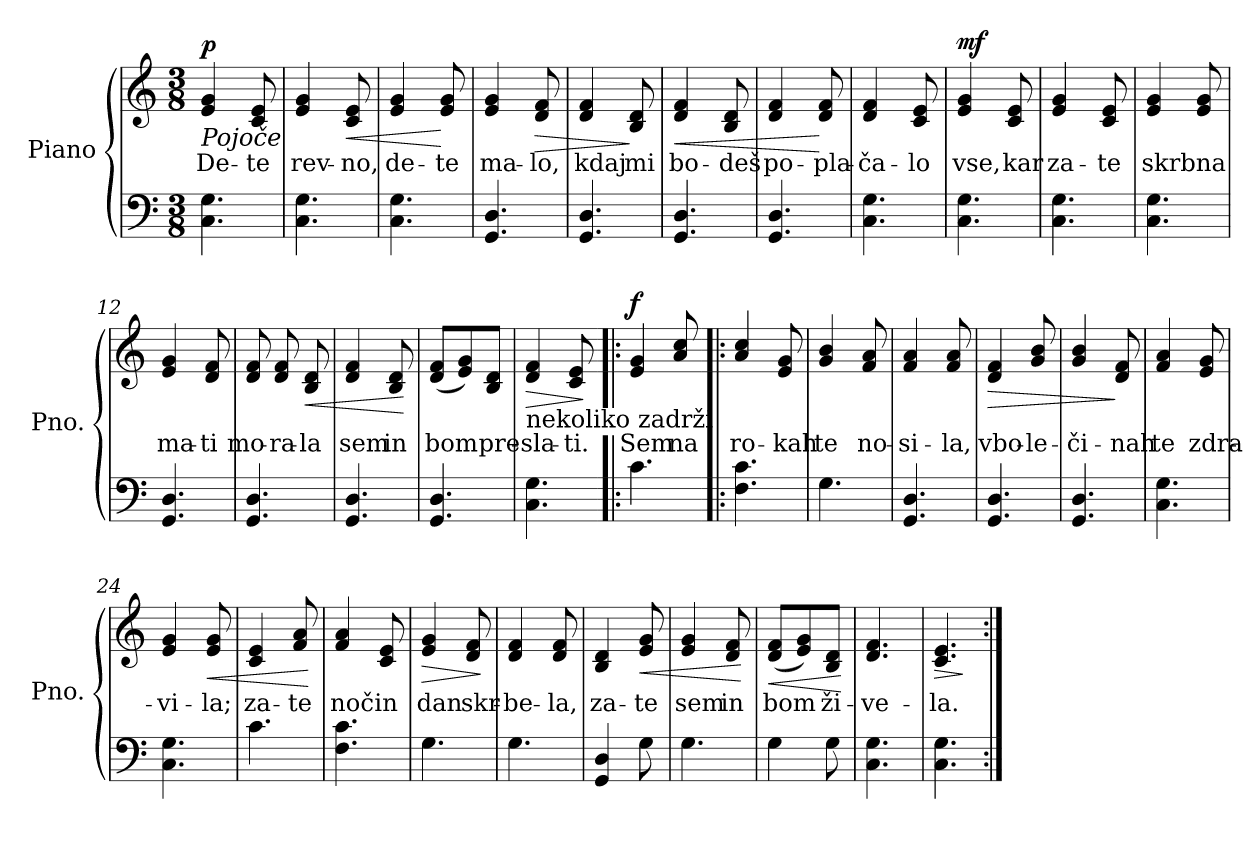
**kern	**kern	**text	**dynam
*part1	*part1	*part1	*part1
*staff2	*staff1	*staff1	*staff1/2
*I"Piano	*	*	*
*I'Pno.	*	*	*
*clefF4	*clefG2	*	*
*k[]	*k[]	*	*
*M3/8	*M3/8	*	*
*MM180	*MM180	*	*
=1	=1	=1	=1
!	!LO:TX:b:i:t=Pojoče	!	!
!	!	!	!LO:DY:b
4.C\ 4.G\	4e/ 4g/	De-	p
.	8c/ 8e/	-te	.
=2	=2	=2	=2
4.C\ 4.G\	4e/ 4g/	rev-	.
!	!	!	!LO:HP:b
.	8c/ 8e/	-no,	<
=3	=3	=3	=3
4.C\ 4.G\	4e/ 4g/	de-	.
.	8e/ 8g/	-te	[
=4	=4	=4	=4
4.GG/ 4.D/	4e/ 4g/	ma-	.
!	!	!	!LO:HP:b
.	8d/ 8f/	-lo,	>
=5	=5	=5	=5
4.GG/ 4.D/	4d/ 4f/	kdaj	.
.	8B/ 8d/	mi	]
=6	=6	=6	=6
!	!	!	!LO:HP:b
4.GG/ 4.D/	4d/ 4f/	bo-	<
.	8B/ 8d/	-deš	.
=7	=7	=7	=7
4.GG/ 4.D/	4d/ 4f/	po-	.
.	8d/ 8f/	-pla-	[
=8	=8	=8	=8
4.C\ 4.G\	4d/ 4f/	-ča-	.
.	8c/ 8e/	-lo	.
=9	=9	=9	=9
!	!	!	!LO:DY:b
4.C\ 4.G\	4e/ 4g/	vse,	mf
.	8c/ 8e/	kar	.
=10	=10	=10	=10
4.C\ 4.G\	4e/ 4g/	za-	.
.	8c/ 8e/	-te	.
!!LO:LB:g=z
=11	=11	=11	=11
4.C\ 4.G\	4e/ 4g/	skrbna	.
.	8e/ 8g/	.	.
=12	=12	=12	=12
4.GG/ 4.D/	4e/ 4g/	ma-	.
.	8d/ 8f/	-ti	.
=13	=13	=13	=13
4.GG/ 4.D/	8d/ 8f/	mo-	.
.	8d/ 8f/	-ra-	.
!	!	!	!LO:HP:b
.	8B/ 8d/	-la	<
=14	=14	=14	=14
4.GG/ 4.D/	4d/ 4f/	sem	.
.	8B/ 8d/	in	.
.	.	.	[
=15	=15	=15	=15
4.GG/ 4.D/	(<8d/ 8f/L	bom	.
.	8e/ 8g/)	.	.
.	8B/ 8d/J	pre-	.
=16	=16	=16	=16
!	!LO:TX:b:t=nekoliko zadrži	!	!
!	!	!	!LO:HP:b
4.C\ 4.G\	4d/ 4f/	-sla-	>
.	8c/ 8e/	-ti.	.
.	.	.	]
=17|!:	=17|!:	=17|!:	=17|!:
!	!	!	!LO:DY:a
4.c\	4e/ 4g/	Sem	f
.	8a/ 8cc/	na	.
=18	=18	=18	=18
4.F\ 4.c\	4a/ 4cc/	ro-	.
.	8e/ 8g/	-kah	.
=19	=19	=19	=19
4.G\	4g/ 4b/	te	.
.	8f/ 8a/	no-	.
=20	=20	=20	=20
4.GG/ 4.D/	4f/ 4a/	-si-	.
.	8f/ 8a/	-la,	.
=21	=21	=21	=21
!	!	!	!LO:HP:b
4.GG/ 4.D/	4d/ 4f/	vbo-	>
.	8g/ 8b/	-le-	.
!!LO:LB:g=z
=22	=22	=22	=22
4.GG/ 4.D/	4g/ 4b/	-či-	.
.	8d/ 8f/	-nah	]
=23	=23	=23	=23
4.C\ 4.G\	4f/ 4a/	te	.
.	8e/ 8g/	zdra-	.
=24	=24	=24	=24
4.C\ 4.G\	4e/ 4g/	-vi-	.
!	!	!	!LO:HP:b
.	8e/ 8g/	-la;	<
=25	=25	=25	=25
4.c\	4c/ 4e/	za-	.
.	8f/ 8a/	-te	.
.	.	.	[
=26	=26	=26	=26
4.F\ 4.c\	4f/ 4a/	noč	.
.	8c/ 8e/	in	.
=27	=27	=27	=27
!	!	!	!LO:HP:b
4.G\	4e/ 4g/	dan	>
.	8d/ 8f/	skr-	.
.	.	.	]
=28	=28	=28	=28
4.G\	4d/ 4f/	-be-	.
.	8d/ 8f/	-la,	.
=29	=29	=29	=29
4GG/ 4D/	4B/ 4d/	za-	.
!	!	!	!LO:HP:b
8G\	8e/ 8g/	-te	<
=30	=30	=30	=30
4.G\	4e/ 4g/	sem	.
.	8d/ 8f/	in	.
.	.	.	[
=31	=31	=31	=31
!	!	!	!LO:HP:b
4G\	(<8d/ 8f/L	bom	<
.	8e/ 8g/)	.	.
8G\	8B/ 8d/J	ži-	.
.	.	.	[
=32	=32	=32	=32
4.C\ 4.G\	4.d/ 4.f/	-ve-	.
!!LO:LB:g=z
=33	=33	=33	=33
!	!	!	!LO:HP:b
4.C\ 4.G\	4.c/ 4.e/	-la.	>
.	.	.	]
=:|!	=:|!	=:|!	=:|!
*-	*-	*-	*-
